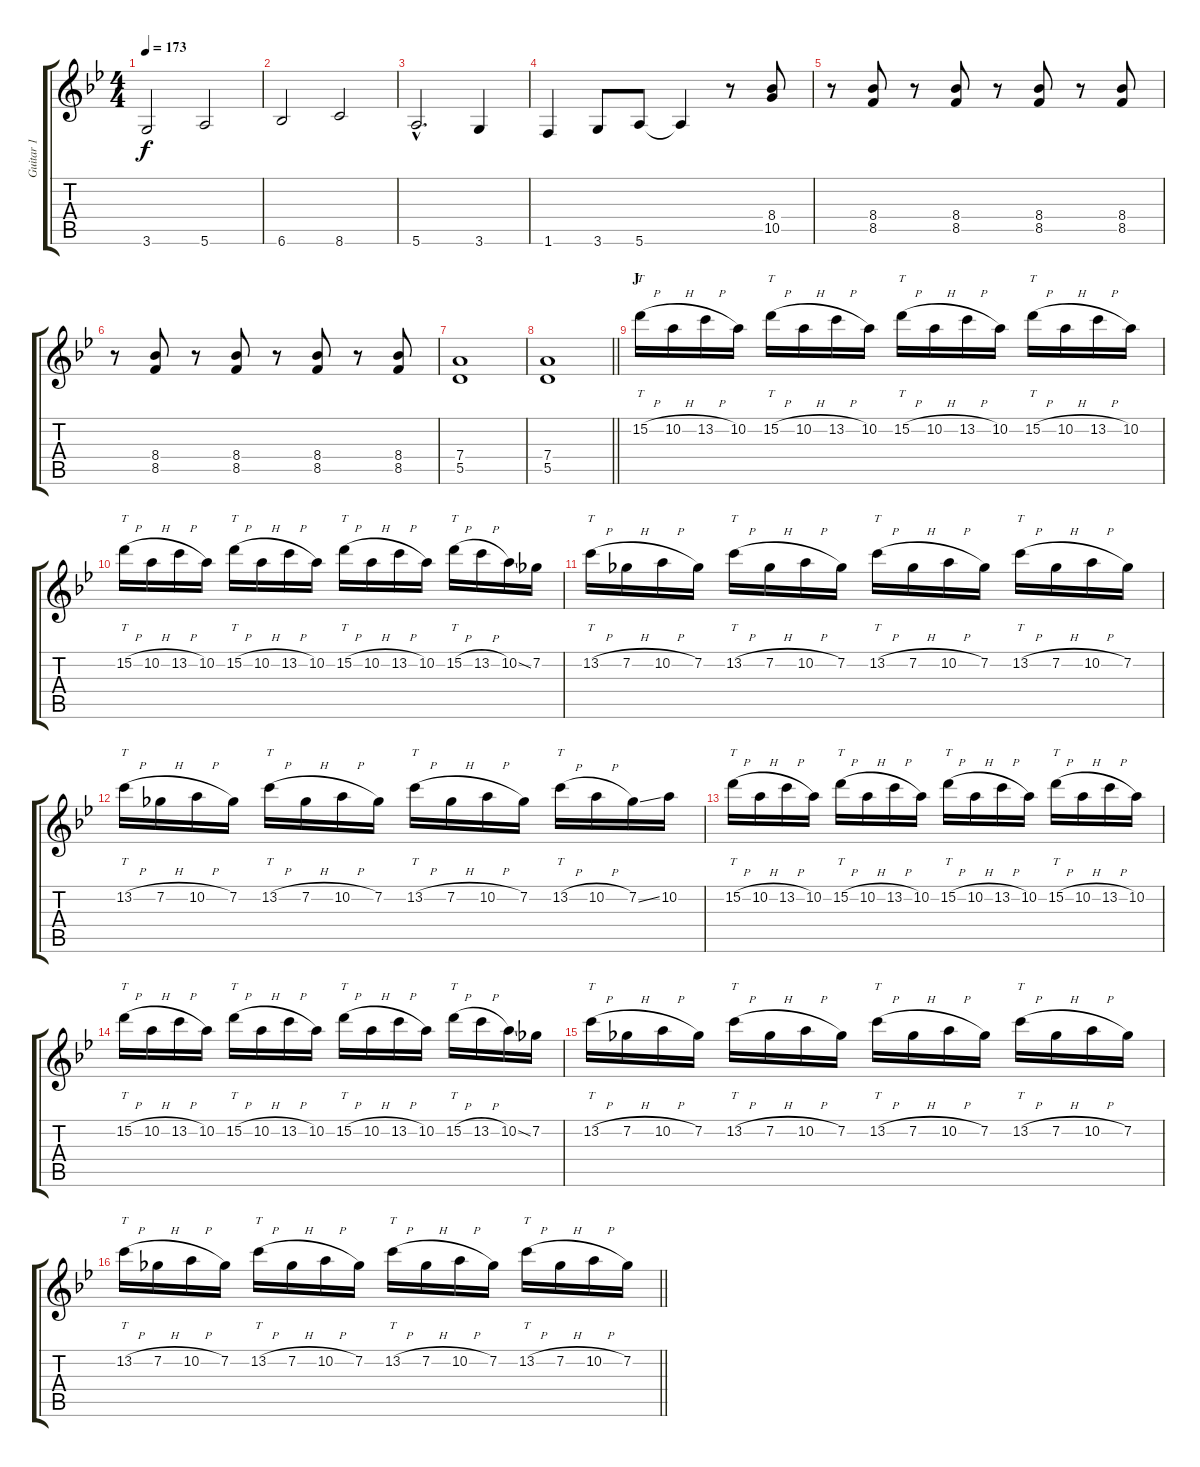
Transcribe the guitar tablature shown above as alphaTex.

\track ("Guitar 1" "Guitar 1") {instrument overdrivenguitar}
\staff {score tabs}
\tuning (E4 B3 G3 D3 A2 E2) {hide}
\ts (4 4)
\tempo 173
\clef g2
\ks bb
3.6.2{dy f} 5.6.2 |
6.6.2 8.6.2 |
5.6{hac}.2{d} 3.6.4 |
1.6.4 3.6.8 5.6.8 5.6{t}.4 r.8 (8.4 10.5).8 |
r.8 (8.4 8.5).8 r.8 (8.4 8.5).8 r.8 (8.4 8.5).8 r.8 (8.4 8.5).8 |
r.8 (8.4 8.5).8 r.8 (8.4 8.5).8 r.8 (8.4 8.5).8 r.8 (8.4 8.5).8 |
(7.4 5.5).1 |
\barLineRight lightlight
(7.4 5.5).1 |
\section ("" "J")
15.2{h}.16{tt} 10.2{h}.16 13.2{h}.16 10.2.16 15.2{h}.16{tt} 10.2{h}.16 13.2{h}.16 10.2.16 15.2{h}.16{tt} 10.2{h}.16 13.2{h}.16 10.2.16 15.2{h}.16{tt} 10.2{h}.16 13.2{h}.16 10.2.16 |
15.2{h}.16{tt} 10.2{h}.16 13.2{h}.16 10.2.16 15.2{h}.16{tt} 10.2{h}.16 13.2{h}.16 10.2.16 15.2{h}.16{tt} 10.2{h}.16 13.2{h}.16 10.2.16 15.2{h}.16{tt} 13.2{h}.16 10.2{ss}.16 7.2.16 |
13.2{h}.16{tt} 7.2{h}.16 10.2{h}.16 7.2.16 13.2{h}.16{tt} 7.2{h}.16 10.2{h}.16 7.2.16 13.2{h}.16{tt} 7.2{h}.16 10.2{h}.16 7.2.16 13.2{h}.16{tt} 7.2{h}.16 10.2{h}.16 7.2.16 |
13.2{h}.16{tt} 7.2{h}.16 10.2{h}.16 7.2.16 13.2{h}.16{tt} 7.2{h}.16 10.2{h}.16 7.2.16 13.2{h}.16{tt} 7.2{h}.16 10.2{h}.16 7.2.16 13.2{h}.16{tt} 10.2{h}.16 7.2{ss}.16 10.2.16 |
15.2{h}.16{tt} 10.2{h}.16 13.2{h}.16 10.2.16 15.2{h}.16{tt} 10.2{h}.16 13.2{h}.16 10.2.16 15.2{h}.16{tt} 10.2{h}.16 13.2{h}.16 10.2.16 15.2{h}.16{tt} 10.2{h}.16 13.2{h}.16 10.2.16 |
15.2{h}.16{tt} 10.2{h}.16 13.2{h}.16 10.2.16 15.2{h}.16{tt} 10.2{h}.16 13.2{h}.16 10.2.16 15.2{h}.16{tt} 10.2{h}.16 13.2{h}.16 10.2.16 15.2{h}.16{tt} 13.2{h}.16 10.2{ss}.16 7.2.16 |
13.2{h}.16{tt} 7.2{h}.16 10.2{h}.16 7.2.16 13.2{h}.16{tt} 7.2{h}.16 10.2{h}.16 7.2.16 13.2{h}.16{tt} 7.2{h}.16 10.2{h}.16 7.2.16 13.2{h}.16{tt} 7.2{h}.16 10.2{h}.16 7.2.16 |
\barLineRight lightlight
13.2{h}.16{tt} 7.2{h}.16 10.2{h}.16 7.2.16 13.2{h}.16{tt} 7.2{h}.16 10.2{h}.16 7.2.16 13.2{h}.16{tt} 7.2{h}.16 10.2{h}.16 7.2.16 13.2{h}.16{tt} 7.2{h}.16 10.2{h}.16 7.2.16
